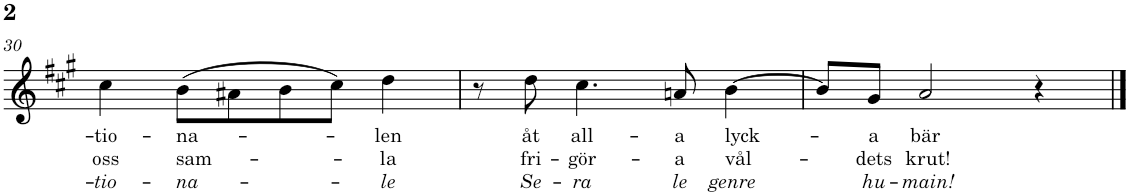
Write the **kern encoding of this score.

**kern	**text	**text	**text
*part1	*part1	*part1	*part1
*staff1	*staff1	*staff1	*staff1
*I"T  T	*	*	*
!!LO:PB:g=z
*clefG2	*	*	*
*k[f#c#g#]	*	*	*
*M4/4	*	*	*
*met(c)	*	*	*
=30	=30	=30	=30
!	!LO:LY:b	!LO:LY:b	!LO:LY:b
4cc#\	-tio-	oss	-tio-
!	!LO:LY:b	!LO:LY:b	!LO:LY:b
(8b\L	-na-	sam-	-na-
8a#X\	.	.	.
8b\	.	.	.
8cc#\J)	.	.	.
!	!LO:LY:b	!LO:LY:b	!LO:LY:b
4dd\	-len	-la	-le
=31	=31	=31	=31
8r	.	.	.
!	!LO:LY:b	!LO:LY:b	!LO:LY:b
8dd\	åt	fri-	Se-
!	!LO:LY:b	!LO:LY:b	!LO:LY:b
4.cc#\	all-	-gör-	-ra
!	!LO:LY:b	!LO:LY:b	!LO:LY:b
8an/	-a	-a	le
!	!LO:LY:b	!LO:LY:b	!LO:LY:b
[4b\	lyck-	vål-	genre
=32	=32	=32	=32
8b/L]	.	.	.
!	!LO:LY:b	!LO:LY:b	!LO:LY:b
8g#/J	-a	-dets	hu-
!	!LO:LY:b	!LO:LY:b	!LO:LY:b
2a/	bär	krut!	-main!
4r	.	.	.
==	==	==	==
*-	*-	*-	*-
